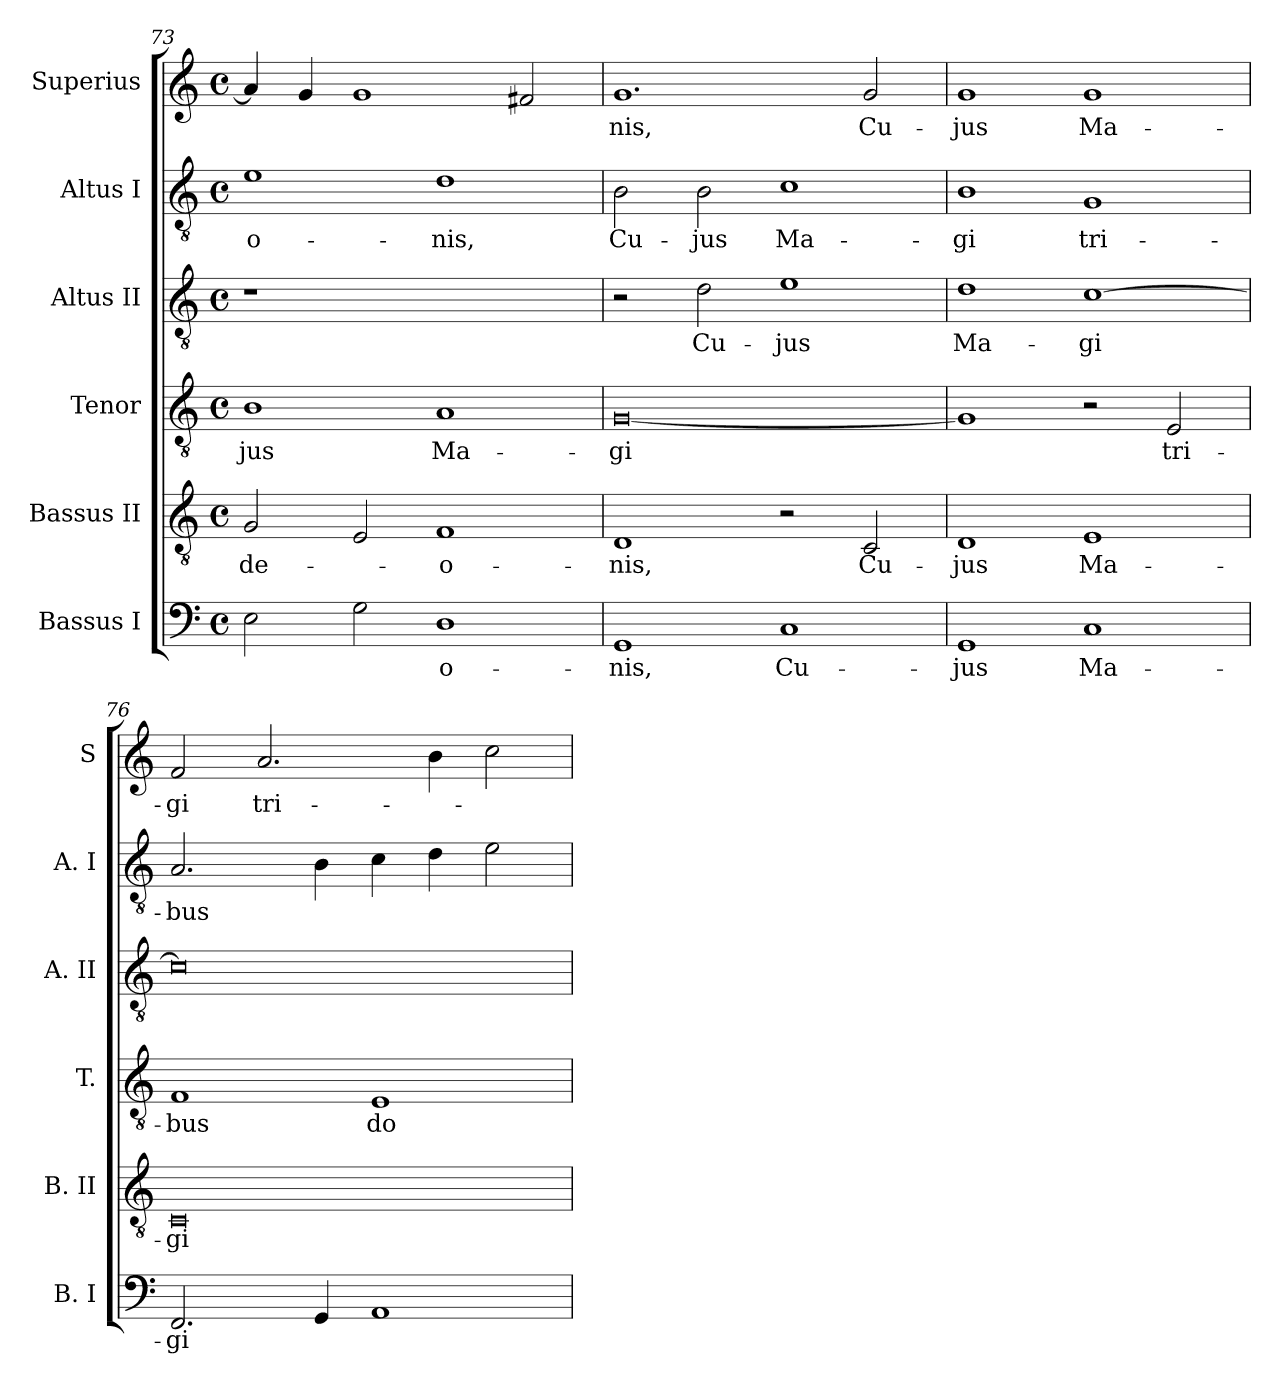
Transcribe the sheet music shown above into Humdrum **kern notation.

**kern	**text	**kern	**text	**kern	**text	**kern	**text	**kern	**text	**kern	**text
*part6	*part6	*part5	*part5	*part4	*part4	*part3	*part3	*part2	*part2	*part1	*part1
*staff6	*staff6	*staff5	*staff5	*staff4	*staff4	*staff3	*staff3	*staff2	*staff2	*staff1	*staff1
*I"Bassus I	*	*I"Bassus II	*	*I"Tenor	*	*I"Altus II	*	*I"Altus I	*	*I"Superius	*
*I'B. I	*	*I'B. II	*	*I'T.	*	*I'A. II	*	*I'A. I	*	*I'S	*
*clefF4	*	*clefGv2	*	*clefGv2	*	*clefGv2	*	*clefGv2	*	*clefG2	*
*	*	*ITrd7c12	*	*ITrd7c12	*	*ITrd7c12	*	*ITrd7c12	*	*	*
*k[]	*	*k[]	*	*k[]	*	*k[]	*	*k[]	*	*k[]	*
*C:	*	*C:	*	*C:	*	*C:	*	*C:	*	*C:	*
*M4/4	*	*M4/4	*	*M4/4	*	*M4/4	*	*M4/4	*	*M4/4	*
*met(c)	*	*met(c)	*	*met(c)	*	*met(c)	*	*met(c)	*	*met(c)	*
=73	=73	=73	=73	=73	=73	=73	=73	=73	=73	=73	=73
!	!	!	!LO:LY:b:color=#000000	!	!	!	!	!	!	!	!
!	!	!	!	!	!LO:LY:b:color=#000000	!LO:N:vis=1	!	!	!	!	!
!	!	!	!	!	!	!	!	!	!LO:LY:b:color=#000000	!	!
2Ei\	.	2GGi/	-de-	1BBi	-jus	1r	.	1Ei	-o-	4ai/]	.
.	.	.	.	.	.	.	.	.	.	4gi/	.
2Gi\	.	2EEi/	.	.	.	.	.	.	.	1gi	.
!	!LO:LY:b:color=#000000	!	!	!	!	!	!	!	!	!	!
!	!	!	!LO:LY:b:color=#000000	!	!	!	!	!	!	!	!
!	!	!	!	!	!LO:LY:b:color=#000000	!	!	!	!	!	!
!	!	!	!	!	!	!	!	!	!LO:LY:b:color=#000000	!	!
1Di	-o-	1FFi	-o-	1AAi	Ma-	1ryy	.	1Di	-nis,	.	.
.	.	.	.	.	.	.	.	.	.	2f#Xi/	.
=74	=74	=74	=74	=74	=74	=74	=74	=74	=74	=74	=74
!	!LO:LY:b:color=#000000	!	!	!	!	!	!	!	!	!	!
!	!	!	!LO:LY:b:color=#000000	!	!	!	!	!	!	!	!
!	!	!	!	!	!LO:LY:b:color=#000000	!	!	!	!	!	!
!	!	!	!	!	!	!	!	!	!LO:LY:b:color=#000000	!	!
!	!	!	!	!	!	!	!	!	!	!	!LO:LY:b:color=#000000
1GGi	-nis,	1DDi	-nis,	[<0GGi	-gi	2r	.	2BBi\	Cu-	1.gi	-nis,
!	!	!	!	!	!	!	!LO:LY:b:color=#000000	!	!	!	!
!	!	!	!	!	!	!	!	!	!LO:LY:b:color=#000000	!	!
.	.	.	.	.	.	2Di\	Cu-	2BBi\	-jus	.	.
!	!LO:LY:b:color=#000000	!	!	!	!	!	!	!	!	!	!
!	!	!	!	!	!	!	!LO:LY:b:color=#000000	!	!	!	!
!	!	!	!	!	!	!	!	!	!LO:LY:b:color=#000000	!	!
1Ci	Cu-	2r	.	.	.	1Ei	-jus	1Ci	Ma-	.	.
!	!	!	!LO:LY:b:color=#000000	!	!	!	!	!	!	!	!
!	!	!	!	!	!	!	!	!	!	!	!LO:LY:b:color=#000000
.	.	2CCi/	Cu-	.	.	.	.	.	.	2gi/	Cu-
!!LO:LB:g=z
=75	=75	=75	=75	=75	=75	=75	=75	=75	=75	=75	=75
!	!LO:LY:b:color=#000000	!	!	!	!	!	!	!	!	!	!
!	!	!	!LO:LY:b:color=#000000	!	!	!	!	!	!	!	!
!	!	!	!	!	!	!	!LO:LY:b:color=#000000	!	!	!	!
!	!	!	!	!	!	!	!	!	!LO:LY:b:color=#000000	!	!
!	!	!	!	!	!	!	!	!	!	!	!LO:LY:b:color=#000000
1GGi	-jus	1DDi	-jus	1GGi]	.	1Di	Ma-	1BBi	-gi	1gi	-jus
!	!LO:LY:b:color=#000000	!	!	!	!	!	!	!	!	!	!
!	!	!	!LO:LY:b:color=#000000	!	!	!	!	!	!	!	!
!	!	!	!	!	!	!	!LO:LY:b:color=#000000	!	!	!	!
!	!	!	!	!	!	!	!	!	!LO:LY:b:color=#000000	!	!
!	!	!	!	!	!	!	!	!	!	!	!LO:LY:b:color=#000000
1Ci	Ma-	1EEi	Ma-	2r	.	[>1Ci	-gi	1GGi	tri-	1gi	Ma-
!	!	!	!	!	!LO:LY:b:color=#000000	!	!	!	!	!	!
.	.	.	.	2EEi/	tri-	.	.	.	.	.	.
=76	=76	=76	=76	=76	=76	=76	=76	=76	=76	=76	=76
!	!LO:LY:b:color=#000000	!	!	!	!	!	!	!	!	!	!
!	!	!	!LO:LY:b:color=#000000	!	!	!	!	!	!	!	!
!	!	!	!	!	!LO:LY:b:color=#000000	!	!	!	!	!	!
!	!	!	!	!	!	!	!	!	!LO:LY:b:color=#000000	!	!
!	!	!	!	!	!	!	!	!	!	!	!LO:LY:b:color=#000000
2.FFi/	-gi	0CCi	-gi	1FFi	-bus	0Ci]	.	2.AAi/	-bus	2fi/	-gi
!	!	!	!	!	!	!	!	!	!	!	!LO:LY:b:color=#000000
.	.	.	.	.	.	.	.	.	.	2.ai/	tri-
4GGi/	.	.	.	.	.	.	.	4BBi\	.	.	.
!	!	!	!	!	!LO:LY:b:color=#000000	!	!	!	!	!	!
1AAi	.	.	.	1EEi	do-	.	.	4Ci\	.	.	.
.	.	.	.	.	.	.	.	4Di\	.	4bi\	.
.	.	.	.	.	.	.	.	2Ei\	.	2cci\	.
=	=	=	=	=	=	=	=	=	=	=	=
*-	*-	*-	*-	*-	*-	*-	*-	*-	*-	*-	*-
